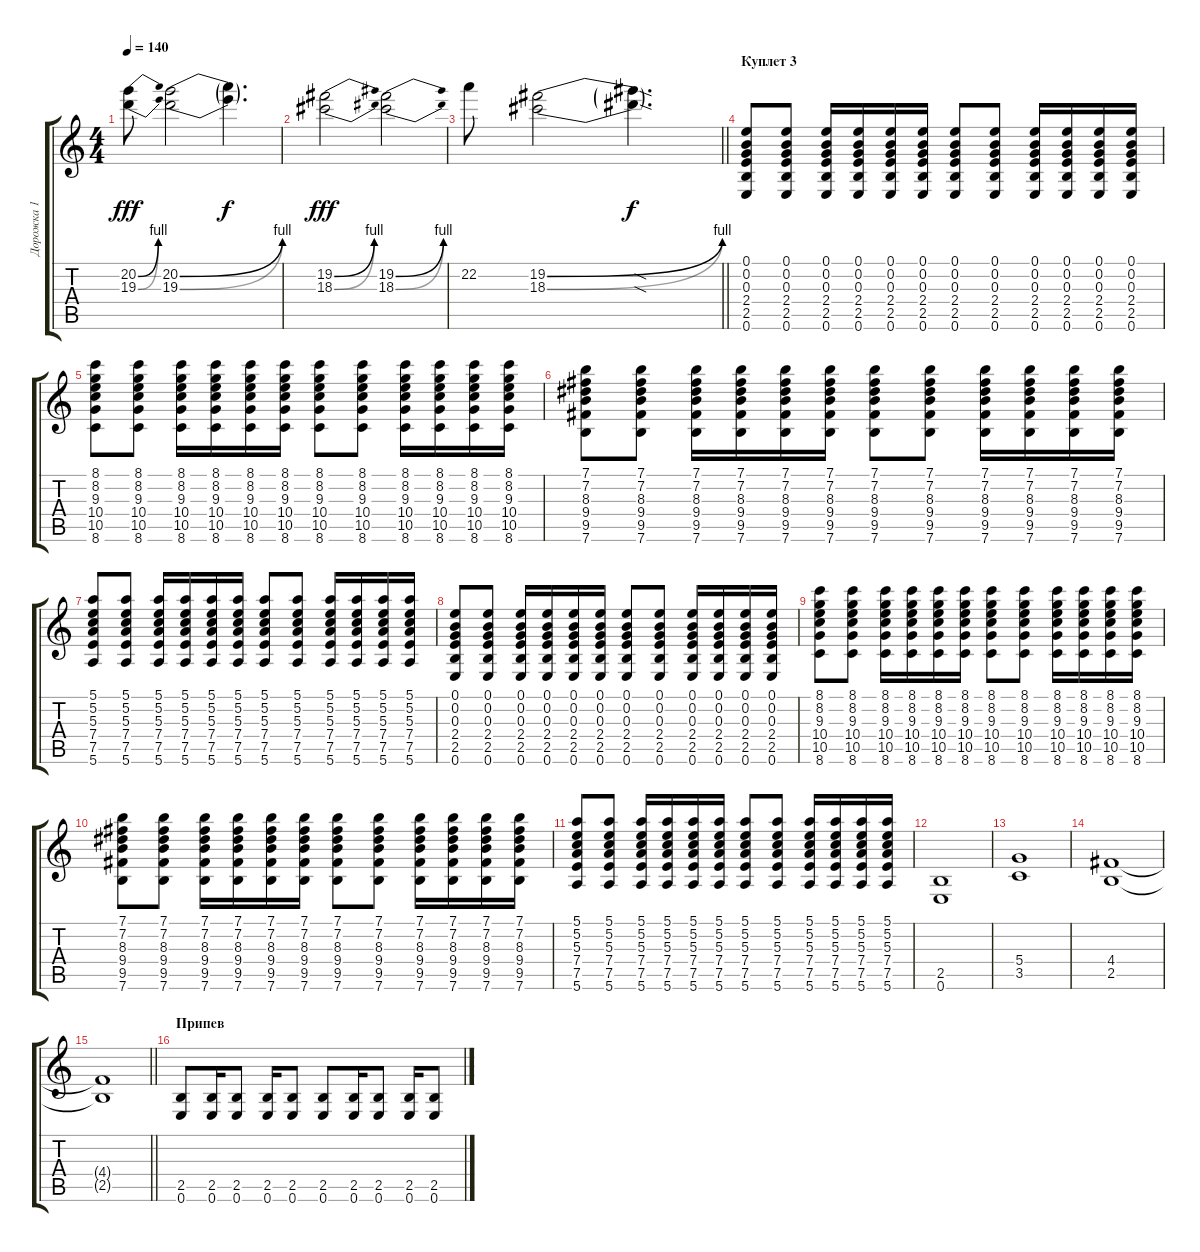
\track ("Дорожка 1" "Дорожка 1") {instrument distortionguitar}
\staff {score tabs}
\tuning (E4 B3 G3 D3 A2 E2) {hide}
\ts (4 4)
\tempo 140
\clef g2
\ks c
(20.2{be (bend 0 0 60 4)} 19.3{be (bend 0 0 60 4)}).8{dy fff} (20.2{be (bend 0 0 60 4)} 19.3{be (bend 0 0 60 4)}).2 (20.2{t} 19.3{t}).4{d dy f} |
(19.2{be (bend 0 0 60 4)} 18.3{be (bend 0 0 60 4)}).2{dy fff} (19.2{be (bend 0 0 60 4)} 18.3{be (bend 0 0 60 4)}).2 |
\barLineRight lightlight
22.2.8 (19.2{be (bend 0 0 60 4)} 18.3{be (bend 0 0 60 4)}).2 (19.2{sod t} 18.3{sod t}).4{d dy f} |
\section ("" "Куплет 3")
(0.1 0.2 0.3 2.4 2.5 0.6).8{volume 7 instrument acousticguitarsteel} (0.1 0.2 0.3 2.4 2.5 0.6).8 (0.1 0.2 0.3 2.4 2.5 0.6).16 (0.1 0.2 0.3 2.4 2.5 0.6).16 (0.1 0.2 0.3 2.4 2.5 0.6).16 (0.1 0.2 0.3 2.4 2.5 0.6).16 (0.1 0.2 0.3 2.4 2.5 0.6).8 (0.1 0.2 0.3 2.4 2.5 0.6).8 (0.1 0.2 0.3 2.4 2.5 0.6).16 (0.1 0.2 0.3 2.4 2.5 0.6).16 (0.1 0.2 0.3 2.4 2.5 0.6).16 (0.1 0.2 0.3 2.4 2.5 0.6).16 |
(8.1 8.2 9.3 10.4 10.5 8.6).8 (8.1 8.2 9.3 10.4 10.5 8.6).8 (8.1 8.2 9.3 10.4 10.5 8.6).16 (8.1 8.2 9.3 10.4 10.5 8.6).16 (8.1 8.2 9.3 10.4 10.5 8.6).16 (8.1 8.2 9.3 10.4 10.5 8.6).16 (8.1 8.2 9.3 10.4 10.5 8.6).8 (8.1 8.2 9.3 10.4 10.5 8.6).8 (8.1 8.2 9.3 10.4 10.5 8.6).16 (8.1 8.2 9.3 10.4 10.5 8.6).16 (8.1 8.2 9.3 10.4 10.5 8.6).16 (8.1 8.2 9.3 10.4 10.5 8.6).16 |
(7.1 7.2 8.3 9.4 9.5 7.6).8 (7.1 7.2 8.3 9.4 9.5 7.6).8 (7.1 7.2 8.3 9.4 9.5 7.6).16 (7.1 7.2 8.3 9.4 9.5 7.6).16 (7.1 7.2 8.3 9.4 9.5 7.6).16 (7.1 7.2 8.3 9.4 9.5 7.6).16 (7.1 7.2 8.3 9.4 9.5 7.6).8 (7.1 7.2 8.3 9.4 9.5 7.6).8 (7.1 7.2 8.3 9.4 9.5 7.6).16 (7.1 7.2 8.3 9.4 9.5 7.6).16 (7.1 7.2 8.3 9.4 9.5 7.6).16 (7.1 7.2 8.3 9.4 9.5 7.6).16 |
(5.1 5.2 5.3 7.4 7.5 5.6).8 (5.1 5.2 5.3 7.4 7.5 5.6).8 (5.1 5.2 5.3 7.4 7.5 5.6).16 (5.1 5.2 5.3 7.4 7.5 5.6).16 (5.1 5.2 5.3 7.4 7.5 5.6).16 (5.1 5.2 5.3 7.4 7.5 5.6).16 (5.1 5.2 5.3 7.4 7.5 5.6).8 (5.1 5.2 5.3 7.4 7.5 5.6).8 (5.1 5.2 5.3 7.4 7.5 5.6).16 (5.1 5.2 5.3 7.4 7.5 5.6).16 (5.1 5.2 5.3 7.4 7.5 5.6).16 (5.1 5.2 5.3 7.4 7.5 5.6).16 |
(0.1 0.2 0.3 2.4 2.5 0.6).8 (0.1 0.2 0.3 2.4 2.5 0.6).8 (0.1 0.2 0.3 2.4 2.5 0.6).16 (0.1 0.2 0.3 2.4 2.5 0.6).16 (0.1 0.2 0.3 2.4 2.5 0.6).16 (0.1 0.2 0.3 2.4 2.5 0.6).16 (0.1 0.2 0.3 2.4 2.5 0.6).8 (0.1 0.2 0.3 2.4 2.5 0.6).8 (0.1 0.2 0.3 2.4 2.5 0.6).16 (0.1 0.2 0.3 2.4 2.5 0.6).16 (0.1 0.2 0.3 2.4 2.5 0.6).16 (0.1 0.2 0.3 2.4 2.5 0.6).16 |
(8.1 8.2 9.3 10.4 10.5 8.6).8 (8.1 8.2 9.3 10.4 10.5 8.6).8 (8.1 8.2 9.3 10.4 10.5 8.6).16 (8.1 8.2 9.3 10.4 10.5 8.6).16 (8.1 8.2 9.3 10.4 10.5 8.6).16 (8.1 8.2 9.3 10.4 10.5 8.6).16 (8.1 8.2 9.3 10.4 10.5 8.6).8 (8.1 8.2 9.3 10.4 10.5 8.6).8 (8.1 8.2 9.3 10.4 10.5 8.6).16 (8.1 8.2 9.3 10.4 10.5 8.6).16 (8.1 8.2 9.3 10.4 10.5 8.6).16 (8.1 8.2 9.3 10.4 10.5 8.6).16 |
(7.1 7.2 8.3 9.4 9.5 7.6).8 (7.1 7.2 8.3 9.4 9.5 7.6).8 (7.1 7.2 8.3 9.4 9.5 7.6).16 (7.1 7.2 8.3 9.4 9.5 7.6).16 (7.1 7.2 8.3 9.4 9.5 7.6).16 (7.1 7.2 8.3 9.4 9.5 7.6).16 (7.1 7.2 8.3 9.4 9.5 7.6).8 (7.1 7.2 8.3 9.4 9.5 7.6).8 (7.1 7.2 8.3 9.4 9.5 7.6).16 (7.1 7.2 8.3 9.4 9.5 7.6).16 (7.1 7.2 8.3 9.4 9.5 7.6).16 (7.1 7.2 8.3 9.4 9.5 7.6).16 |
(5.1 5.2 5.3 7.4 7.5 5.6).8 (5.1 5.2 5.3 7.4 7.5 5.6).8 (5.1 5.2 5.3 7.4 7.5 5.6).16 (5.1 5.2 5.3 7.4 7.5 5.6).16 (5.1 5.2 5.3 7.4 7.5 5.6).16 (5.1 5.2 5.3 7.4 7.5 5.6).16 (5.1 5.2 5.3 7.4 7.5 5.6).8 (5.1 5.2 5.3 7.4 7.5 5.6).8 (5.1 5.2 5.3 7.4 7.5 5.6).16 (5.1 5.2 5.3 7.4 7.5 5.6).16 (5.1 5.2 5.3 7.4 7.5 5.6).16 (5.1 5.2 5.3 7.4 7.5 5.6).16 |
(2.5 0.6).1{volume 13 instrument distortionguitar} |
(5.4 3.5).1 |
(4.4 2.5).1 |
\barLineRight lightlight
(4.4{t} 2.5{t}).1 |
\section ("" "Припев")
(2.5 0.6).8 (2.5 0.6).16 (2.5 0.6).8 (2.5 0.6).16 (2.5 0.6).8 (2.5 0.6).8 (2.5 0.6).16 (2.5 0.6).8 (2.5 0.6).16 (2.5 0.6).8
